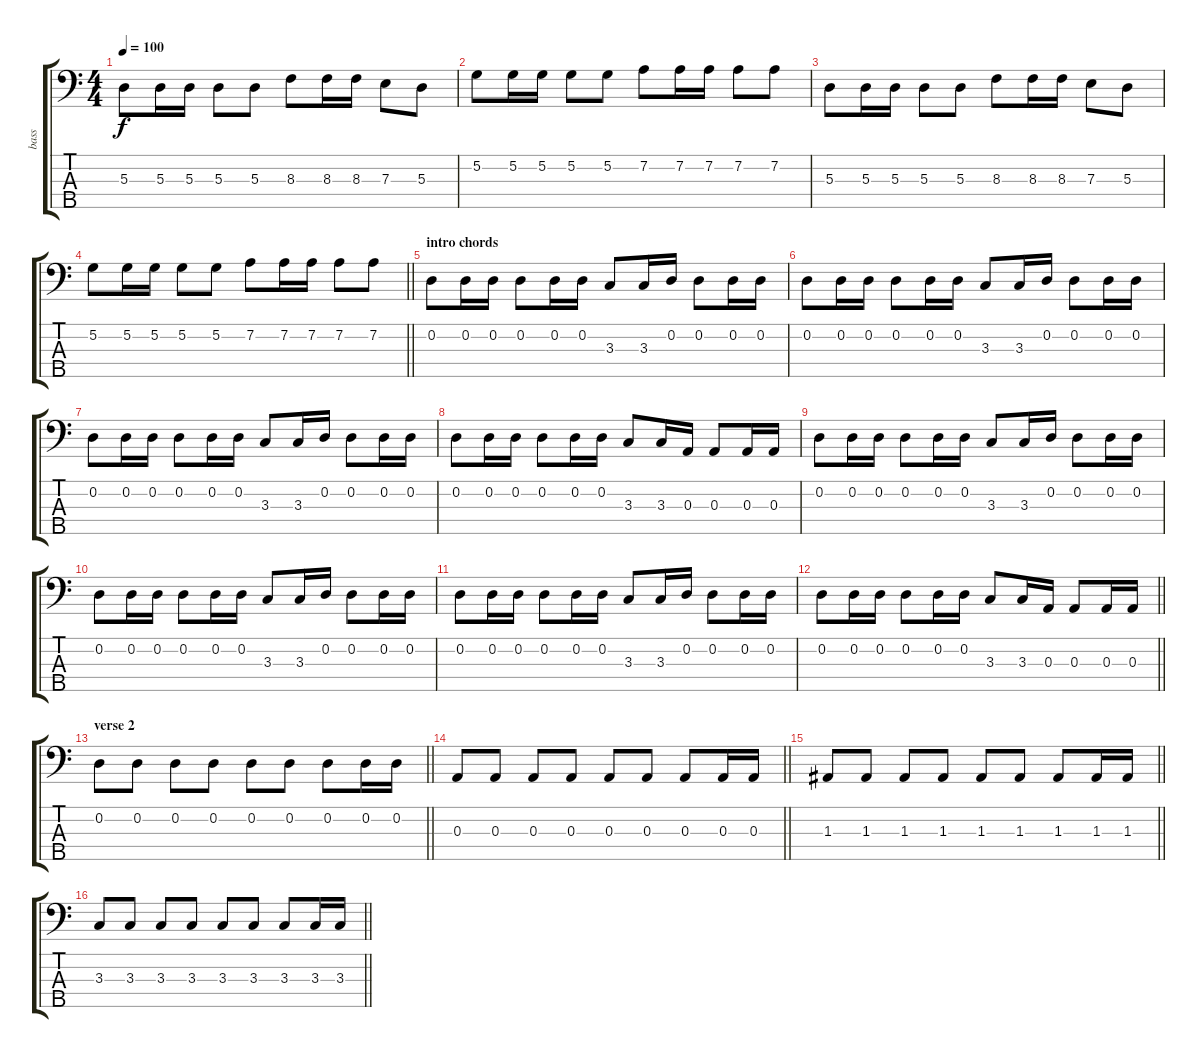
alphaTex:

\track ("bass" "bass") {instrument electricbassfinger}
\staff {score tabs}
\tuning (G2 D2 A1 E1 B0) {hide}
\ts (4 4)
\tempo 100
\clef f4
\ks c
5.3.8{dy f} 5.3.16 5.3.16 5.3.8 5.3.8 8.3.8 8.3.16 8.3.16 7.3.8 5.3.8 |
5.2.8 5.2.16 5.2.16 5.2.8 5.2.8 7.2.8 7.2.16 7.2.16 7.2.8 7.2.8 |
5.3.8 5.3.16 5.3.16 5.3.8 5.3.8 8.3.8 8.3.16 8.3.16 7.3.8 5.3.8 |
\barLineRight lightlight
5.2.8 5.2.16 5.2.16 5.2.8 5.2.8 7.2.8 7.2.16 7.2.16 7.2.8 7.2.8 |
\section ("" "intro chords")
0.2.8 0.2.16 0.2.16 0.2.8 0.2.16 0.2.16 3.3.8 3.3.16 0.2.16 0.2.8 0.2.16 0.2.16 |
0.2.8 0.2.16 0.2.16 0.2.8 0.2.16 0.2.16 3.3.8 3.3.16 0.2.16 0.2.8 0.2.16 0.2.16 |
0.2.8 0.2.16 0.2.16 0.2.8 0.2.16 0.2.16 3.3.8 3.3.16 0.2.16 0.2.8 0.2.16 0.2.16 |
0.2.8 0.2.16 0.2.16 0.2.8 0.2.16 0.2.16 3.3.8 3.3.16 0.3.16 0.3.8 0.3.16 0.3.16 |
0.2.8 0.2.16 0.2.16 0.2.8 0.2.16 0.2.16 3.3.8 3.3.16 0.2.16 0.2.8 0.2.16 0.2.16 |
0.2.8 0.2.16 0.2.16 0.2.8 0.2.16 0.2.16 3.3.8 3.3.16 0.2.16 0.2.8 0.2.16 0.2.16 |
0.2.8 0.2.16 0.2.16 0.2.8 0.2.16 0.2.16 3.3.8 3.3.16 0.2.16 0.2.8 0.2.16 0.2.16 |
\barLineRight lightlight
0.2.8 0.2.16 0.2.16 0.2.8 0.2.16 0.2.16 3.3.8 3.3.16 0.3.16 0.3.8 0.3.16 0.3.16 |
\section ("" "verse 2")
\barLineRight lightlight
0.2.8 0.2.8 0.2.8 0.2.8 0.2.8 0.2.8 0.2.8 0.2.16 0.2.16 |
\barLineRight lightlight
0.3.8 0.3.8 0.3.8 0.3.8 0.3.8 0.3.8 0.3.8 0.3.16 0.3.16 |
\barLineRight lightlight
1.3.8 1.3.8 1.3.8 1.3.8 1.3.8 1.3.8 1.3.8 1.3.16 1.3.16 |
\barLineRight lightlight
3.3.8 3.3.8 3.3.8 3.3.8 3.3.8 3.3.8 3.3.8 3.3.16 3.3.16
